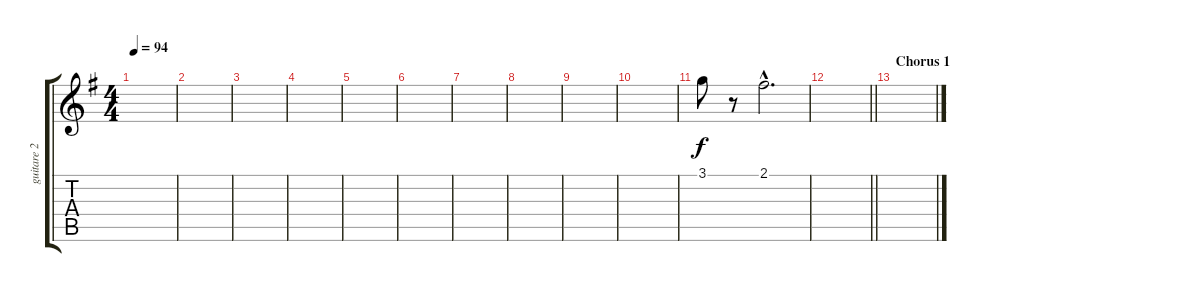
\track ("guitare 2" "guitare 2") {instrument distortionguitar}
\staff {score tabs}
\tuning (E4 B3 G3 D3 A2 E2) {hide}
\ts (4 4)
\tempo 94
\clef g2
\ks eminor
|
|
|
|
|
|
|
|
|
|
3.1.8 r.8 2.1{hac}.2{d} |
\barLineRight lightlight
|
\section ("" "Chorus 1")
